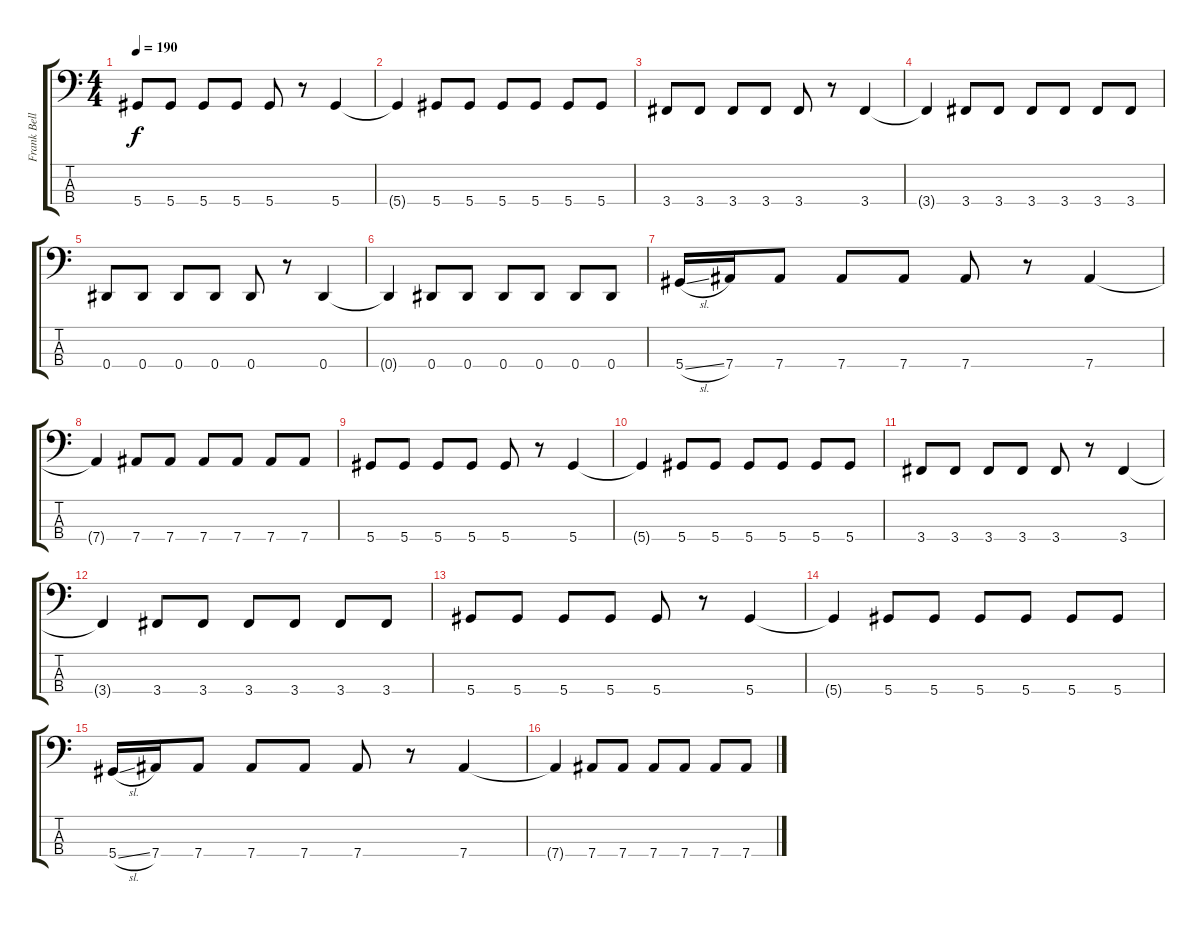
\track ("Frank Bello" "Frank Bell") {instrument electricbassfinger}
\staff {score tabs}
\tuning (Gb2 Db2 Ab1 Eb1) {hide}
\ts (4 4)
\tempo 190
\clef f4
\ks c
5.4.8{dy f} 5.4.8 5.4.8 5.4.8 5.4.8 r.8 5.4.4 |
5.4{t}.4 5.4.8 5.4.8 5.4.8 5.4.8 5.4.8 5.4.8 |
3.4.8 3.4.8 3.4.8 3.4.8 3.4.8 r.8 3.4.4 |
3.4{t}.4 3.4.8 3.4.8 3.4.8 3.4.8 3.4.8 3.4.8 |
0.4.8 0.4.8 0.4.8 0.4.8 0.4.8 r.8 0.4.4 |
0.4{t}.4 0.4.8 0.4.8 0.4.8 0.4.8 0.4.8 0.4.8 |
5.4{sl}.16 7.4.16 7.4.8 7.4.8 7.4.8 7.4.8 r.8 7.4.4 |
7.4{t}.4 7.4.8 7.4.8 7.4.8 7.4.8 7.4.8 7.4.8 |
5.4.8 5.4.8 5.4.8 5.4.8 5.4.8 r.8 5.4.4 |
5.4{t}.4 5.4.8 5.4.8 5.4.8 5.4.8 5.4.8 5.4.8 |
3.4.8 3.4.8 3.4.8 3.4.8 3.4.8 r.8 3.4.4 |
3.4{t}.4 3.4.8 3.4.8 3.4.8 3.4.8 3.4.8 3.4.8 |
5.4.8 5.4.8 5.4.8 5.4.8 5.4.8 r.8 5.4.4 |
5.4{t}.4 5.4.8 5.4.8 5.4.8 5.4.8 5.4.8 5.4.8 |
5.4{sl}.16 7.4.16 7.4.8 7.4.8 7.4.8 7.4.8 r.8 7.4.4 |
7.4{t}.4 7.4.8 7.4.8 7.4.8 7.4.8 7.4.8 7.4.8
